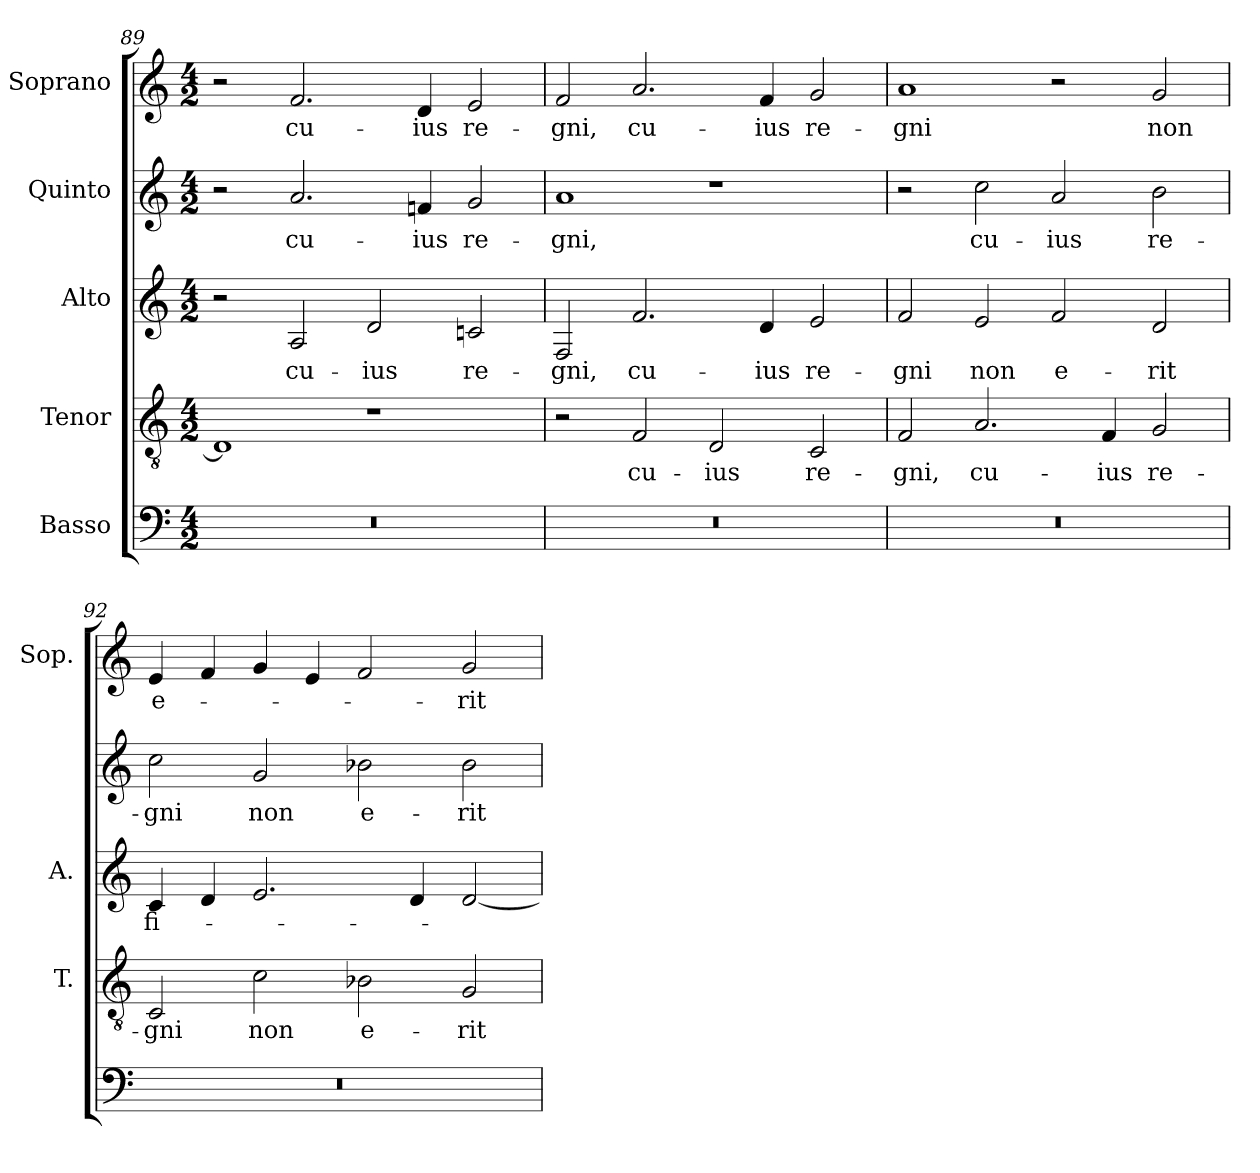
**kern	**kern	**text	**kern	**text	**kern	**text	**kern	**text
*part5	*part4	*part4	*part3	*part3	*part2	*part2	*part1	*part1
*staff5	*staff4	*staff4	*staff3	*staff3	*staff2	*staff2	*staff1	*staff1
*I"Basso	*I"Tenor	*	*I"Alto	*	*I"Quinto	*	*I"Soprano	*
*	*I'T.	*	*I'A.	*	*	*	*I'Sop.	*
*clefF4	*clefGv2	*	*clefG2	*	*clefG2	*	*clefG2	*
*	*ITrd7c12	*	*	*	*	*	*	*
*k[]	*k[]	*	*k[]	*	*k[]	*	*k[]	*
*C:	*C:	*	*C:	*	*C:	*	*C:	*
*M4/2	*M4/2	*	*M4/2	*	*M4/2	*	*M4/2	*
=89	=89	=89	=89	=89	=89	=89	=89	=89
!LO:N:vis=1	!	!	!	!	!	!	!	!
0r	1DDi]	.	2r	.	2r	.	2r	.
!	!	!	!	!LO:LY:b:color=#000000	!	!	!	!
!	!	!	!	!	!	!LO:LY:b:color=#000000	!	!
!	!	!	!	!	!	!	!	!LO:LY:b:color=#000000
.	.	.	2Ai/	cu-	2.ai/	cu-	2.fi/	cu-
!	!	!	!	!LO:LY:b:color=#000000	!	!	!	!
.	1r	.	2di/	-ius	.	.	.	.
!	!	!	!	!	!	!LO:LY:b:color=#000000	!	!
!	!	!	!	!	!	!	!	!LO:LY:b:color=#000000
.	.	.	.	.	4fni/	-ius	4di/	-ius
!	!	!	!	!LO:LY:b:color=#000000	!	!	!	!
!	!	!	!	!	!	!LO:LY:b:color=#000000	!	!
!	!	!	!	!	!	!	!	!LO:LY:b:color=#000000
.	.	.	2cni/	re-	2gi/	re-	2ei/	re-
=90	=90	=90	=90	=90	=90	=90	=90	=90
!LO:N:vis=1	!	!	!	!	!	!	!	!
!	!	!	!	!LO:LY:b:color=#000000	!	!	!	!
!	!	!	!	!	!	!LO:LY:b:color=#000000	!	!
!	!	!	!	!	!	!	!	!LO:LY:b:color=#000000
0r	2r	.	2Fi/	-gni,	1ai	-gni,	2fi/	-gni,
!	!	!LO:LY:b:color=#000000	!	!	!	!	!	!
!	!	!	!	!LO:LY:b:color=#000000	!	!	!	!
!	!	!	!	!	!	!	!	!LO:LY:b:color=#000000
.	2FFi/	cu-	2.fi/	cu-	.	.	2.ai/	cu-
!	!	!LO:LY:b:color=#000000	!	!	!	!	!	!
.	2DDi/	-ius	.	.	1r	.	.	.
!	!	!	!	!LO:LY:b:color=#000000	!	!	!	!
!	!	!	!	!	!	!	!	!LO:LY:b:color=#000000
.	.	.	4di/	-ius	.	.	4fi/	-ius
!	!	!LO:LY:b:color=#000000	!	!	!	!	!	!
!	!	!	!	!LO:LY:b:color=#000000	!	!	!	!
!	!	!	!	!	!	!	!	!LO:LY:b:color=#000000
.	2CCi/	re-	2ei/	re-	.	.	2gi/	re-
=91	=91	=91	=91	=91	=91	=91	=91	=91
!LO:N:vis=1	!	!	!	!	!	!	!	!
!	!	!LO:LY:b:color=#000000	!	!	!	!	!	!
!	!	!	!	!LO:LY:b:color=#000000	!	!	!	!
!	!	!	!	!	!	!	!	!LO:LY:b:color=#000000
0r	2FFi/	-gni,	2fi/	-gni	2r	.	1ai	-gni
!	!	!LO:LY:b:color=#000000	!	!	!	!	!	!
!	!	!	!	!LO:LY:b:color=#000000	!	!	!	!
!	!	!	!	!	!	!LO:LY:b:color=#000000	!	!
.	2.AAi/	cu-	2ei/	non	2cci\	cu-	.	.
!	!	!	!	!LO:LY:b:color=#000000	!	!	!	!
!	!	!	!	!	!	!LO:LY:b:color=#000000	!	!
.	.	.	2fi/	e-	2ai/	-ius	2r	.
!	!	!LO:LY:b:color=#000000	!	!	!	!	!	!
.	4FFi/	-ius	.	.	.	.	.	.
!	!	!LO:LY:b:color=#000000	!	!	!	!	!	!
!	!	!	!	!LO:LY:b:color=#000000	!	!	!	!
!	!	!	!	!	!	!LO:LY:b:color=#000000	!	!
!	!	!	!	!	!	!	!	!LO:LY:b:color=#000000
.	2GGi/	re-	2di/	-rit	2bi\	re-	2gi/	non
=92	=92	=92	=92	=92	=92	=92	=92	=92
!LO:N:vis=1	!	!	!	!	!	!	!	!
!	!	!LO:LY:b:color=#000000	!	!	!	!	!	!
!	!	!	!	!LO:LY:b:color=#000000	!	!	!	!
!	!	!	!	!	!	!LO:LY:b:color=#000000	!	!
!	!	!	!	!	!	!	!	!LO:LY:b:color=#000000
0r	2CCi/	-gni	4ci/	fi-	2cci\	-gni	4ei/	e-
.	.	.	4di/	.	.	.	4fi/	.
!	!	!LO:LY:b:color=#000000	!	!	!	!	!	!
!	!	!	!	!	!	!LO:LY:b:color=#000000	!	!
.	2Ci\	non	2.ei/	.	2gi/	non	4gi/	.
.	.	.	.	.	.	.	4ei/	.
!	!	!LO:LY:b:color=#000000	!	!	!	!	!	!
!	!	!	!	!	!	!LO:LY:b:color=#000000	!	!
.	2BB-Xi\	e-	.	.	2b-Xi\	e-	2fi/	.
.	.	.	4di/	.	.	.	.	.
!	!	!LO:LY:b:color=#000000	!	!	!	!	!	!
!	!	!	!	!	!	!LO:LY:b:color=#000000	!	!
!	!	!	!	!	!	!	!	!LO:LY:b:color=#000000
.	2GGi/	-rit	[2di/	.	2b-i\	-rit	2gi/	-rit
=	=	=	=	=	=	=	=	=
*-	*-	*-	*-	*-	*-	*-	*-	*-
